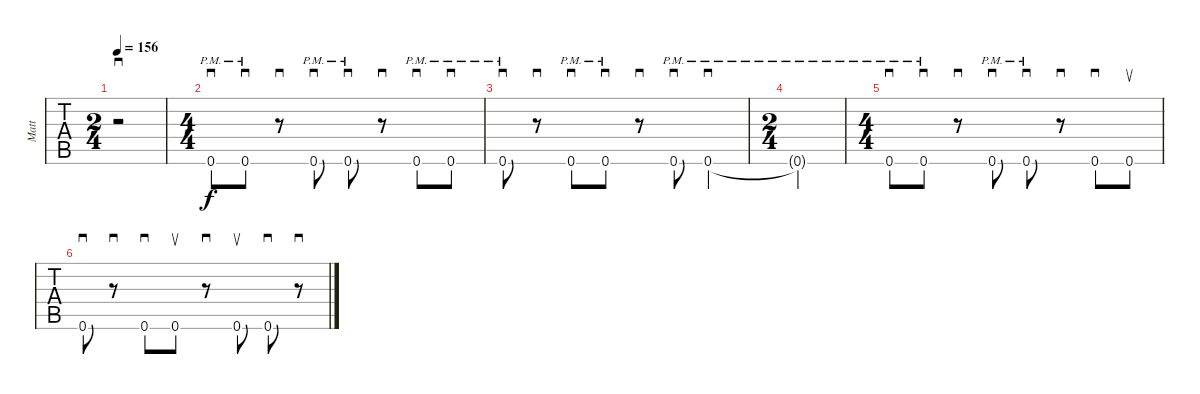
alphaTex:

\track ("Matt" "Matt") {instrument distortionguitar}
\staff {tabs}
\tuning (Eb4 Bb3 Gb3 Db3 Ab2 Db2) {hide}
\ts (2 4)
\tempo 156
\clef g2
\ks c
r.2{sd dy f} |
\ts (4 4)
0.6{pm}.8{sd} 0.6{pm}.8{sd} r.8{sd} 0.6{pm}.8{sd} 0.6{pm}.8{sd} r.8{sd} 0.6{pm}.8{sd} 0.6{pm}.8{sd} |
0.6{pm}.8{sd} r.8{sd} 0.6{pm}.8{sd} 0.6{pm}.8{sd} r.8{sd} 0.6{pm}.8{sd} 0.6{pm}.4{sd} |
\ts (2 4)
0.6{pm t}.2 |
\ts (4 4)
0.6{pm}.8{sd} 0.6{pm}.8{sd} r.8{sd} 0.6{pm}.8{sd} 0.6{pm}.8{sd} r.8{sd} 0.6.8{sd} 0.6.8{su} |
0.6.8{sd} r.8{sd} 0.6.8{sd} 0.6.8{su} r.8{sd} 0.6.8{su} 0.6.8{sd} r.8{sd}
